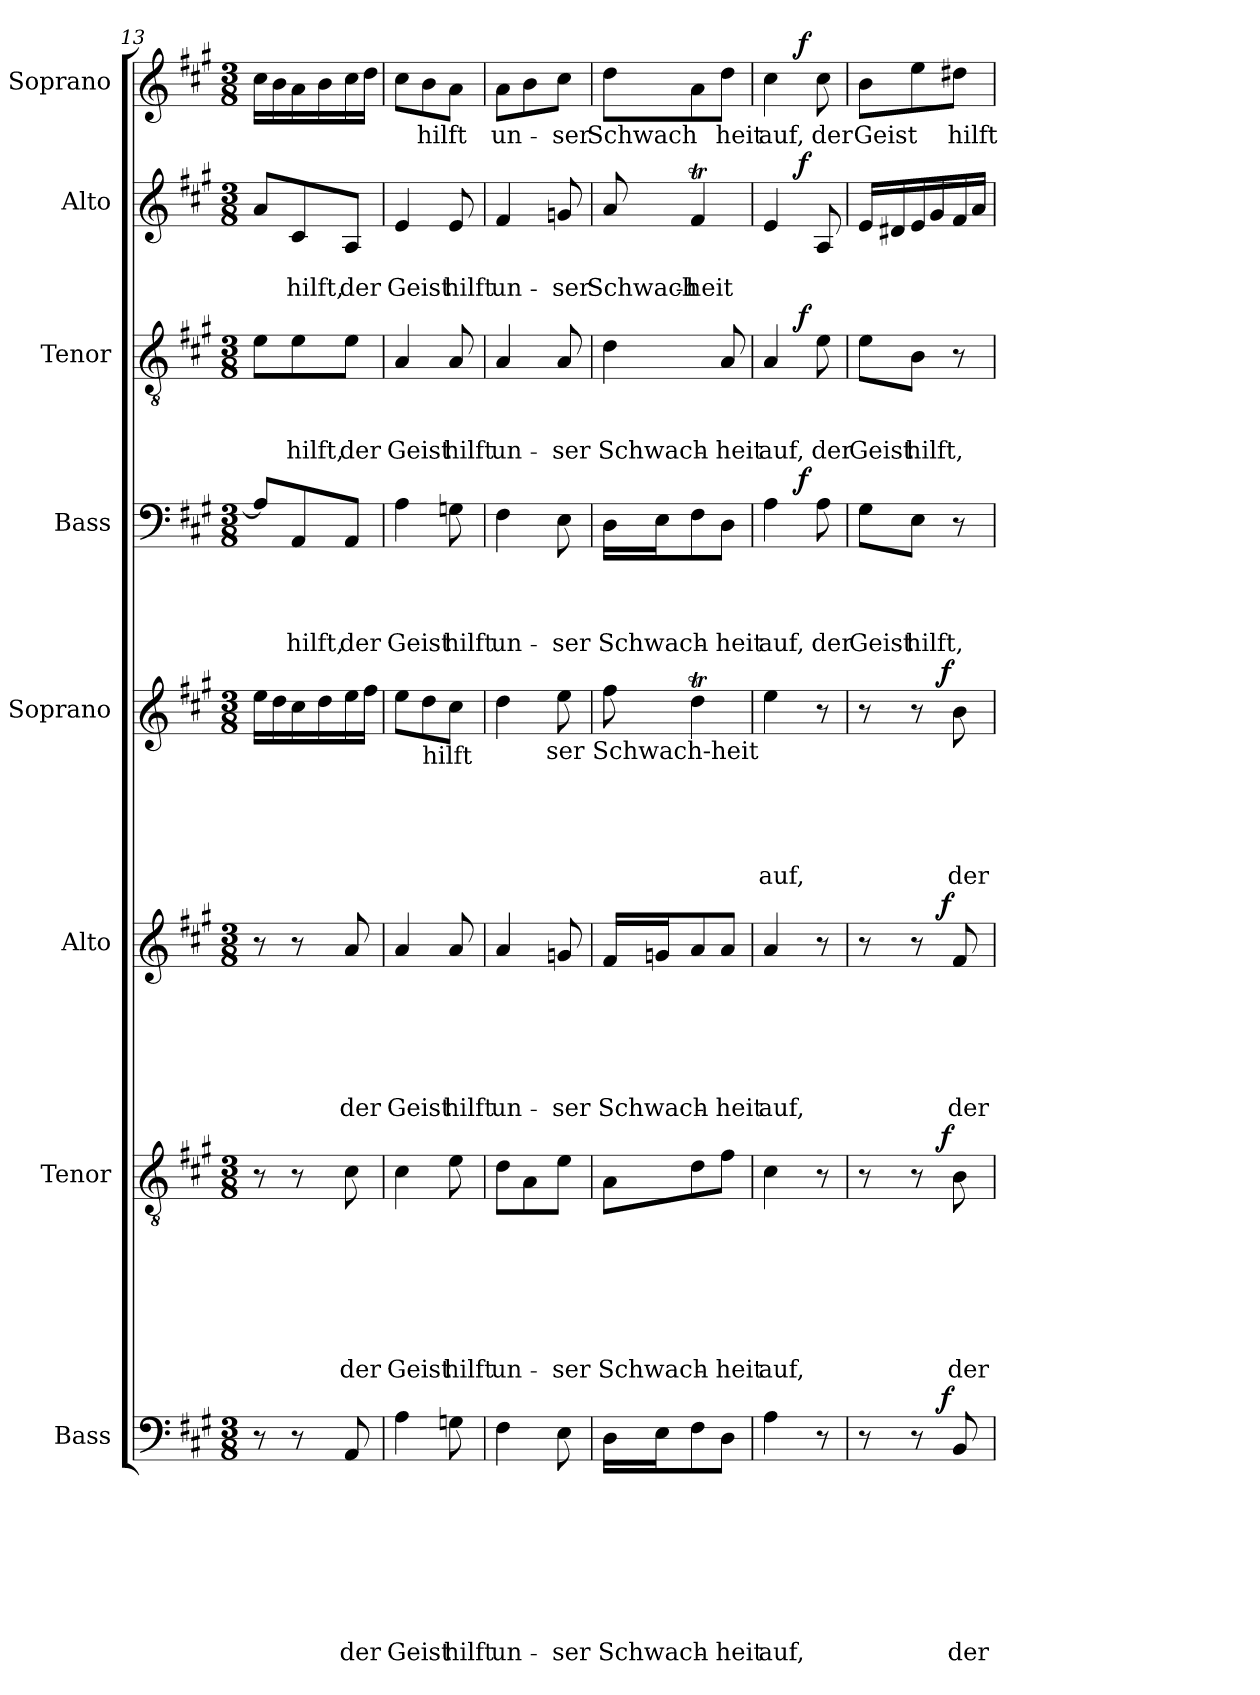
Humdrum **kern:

**kern	**text	**text	**text	**text	**text	**text	**text	**text	**dynam	**kern	**text	**text	**text	**text	**text	**text	**text	**dynam	**kern	**text	**text	**text	**text	**text	**text	**dynam	**kern	**text	**text	**text	**text	**text	**dynam	**kern	**text	**text	**text	**text	**dynam	**kern	**text	**text	**text	**dynam	**kern	**text	**text	**dynam	**kern	**text	**dynam
*part8	*part8	*part8	*part8	*part8	*part8	*part8	*part8	*part8	*part8	*part7	*part7	*part7	*part7	*part7	*part7	*part7	*part7	*part7	*part6	*part6	*part6	*part6	*part6	*part6	*part6	*part6	*part5	*part5	*part5	*part5	*part5	*part5	*part5	*part4	*part4	*part4	*part4	*part4	*part4	*part3	*part3	*part3	*part3	*part3	*part2	*part2	*part2	*part2	*part1	*part1	*part1
*staff8	*staff8	*staff8	*staff8	*staff8	*staff8	*staff8	*staff8	*staff8	*staff8	*staff7	*staff7	*staff7	*staff7	*staff7	*staff7	*staff7	*staff7	*staff7	*staff6	*staff6	*staff6	*staff6	*staff6	*staff6	*staff6	*staff6	*staff5	*staff5	*staff5	*staff5	*staff5	*staff5	*staff5	*staff4	*staff4	*staff4	*staff4	*staff4	*staff4	*staff3	*staff3	*staff3	*staff3	*staff3	*staff2	*staff2	*staff2	*staff2	*staff1	*staff1	*staff1
*I"Bass	*	*	*	*	*	*	*	*	*	*I"Tenor	*	*	*	*	*	*	*	*	*I"Alto	*	*	*	*	*	*	*	*I"Soprano	*	*	*	*	*	*	*I"Bass	*	*	*	*	*	*I"Tenor	*	*	*	*	*I"Alto	*	*	*	*I"Soprano	*	*
*clefF4	*	*	*	*	*	*	*	*	*	*clefGv2	*	*	*	*	*	*	*	*	*clefG2	*	*	*	*	*	*	*	*clefG2	*	*	*	*	*	*	*clefF4	*	*	*	*	*	*clefGv2	*	*	*	*	*clefG2	*	*	*	*clefG2	*	*
*k[f#c#g#]	*	*	*	*	*	*	*	*	*	*k[f#c#g#]	*	*	*	*	*	*	*	*	*k[f#c#g#]	*	*	*	*	*	*	*	*k[f#c#g#]	*	*	*	*	*	*	*k[f#c#g#]	*	*	*	*	*	*k[f#c#g#]	*	*	*	*	*k[f#c#g#]	*	*	*	*k[f#c#g#]	*	*
*A:	*	*	*	*	*	*	*	*	*	*A:	*	*	*	*	*	*	*	*	*A:	*	*	*	*	*	*	*	*A:	*	*	*	*	*	*	*A:	*	*	*	*	*	*A:	*	*	*	*	*A:	*	*	*	*A:	*	*
*M3/8	*	*	*	*	*	*	*	*	*	*M3/8	*	*	*	*	*	*	*	*	*M3/8	*	*	*	*	*	*	*	*M3/8	*	*	*	*	*	*	*M3/8	*	*	*	*	*	*M3/8	*	*	*	*	*M3/8	*	*	*	*M3/8	*	*
=13	=13	=13	=13	=13	=13	=13	=13	=13	=13	=13	=13	=13	=13	=13	=13	=13	=13	=13	=13	=13	=13	=13	=13	=13	=13	=13	=13	=13	=13	=13	=13	=13	=13	=13	=13	=13	=13	=13	=13	=13	=13	=13	=13	=13	=13	=13	=13	=13	=13	=13	=13
8r	.	.	.	.	.	.	.	.	.	8r	.	.	.	.	.	.	.	.	8r	.	.	.	.	.	.	.	16ee\LL	.	.	.	.	.	.	8A/L]	.	.	.	.	.	8e\L	.	.	.	.	8a/L	.	.	.	16cc#\LL	.	.
.	.	.	.	.	.	.	.	.	.	.	.	.	.	.	.	.	.	.	.	.	.	.	.	.	.	.	16dd\	.	.	.	.	.	.	.	.	.	.	.	.	.	.	.	.	.	.	.	.	.	16b\	.	.
!	!	!	!	!	!	!	!	!	!	!	!	!	!	!	!	!	!	!	!	!	!	!	!	!	!	!	!	!	!	!	!	!	!	!	!	!	!	!LO:LY:b	!	!	!	!	!LO:LY:b	!	!	!	!LO:LY:b	!	!	!	!
8r	.	.	.	.	.	.	.	.	.	8r	.	.	.	.	.	.	.	.	8r	.	.	.	.	.	.	.	16cc#\	.	.	.	.	.	.	8AA/	.	.	.	hilft,	.	8e\	.	.	hilft,	.	8c#/	.	hilft,	.	16a\	.	.
.	.	.	.	.	.	.	.	.	.	.	.	.	.	.	.	.	.	.	.	.	.	.	.	.	.	.	16dd\	.	.	.	.	.	.	.	.	.	.	.	.	.	.	.	.	.	.	.	.	.	16b\	.	.
!	!	!	!	!	!	!	!	!LO:LY:b	!	!	!	!	!	!	!	!	!LO:LY:b	!	!	!	!	!	!	!	!LO:LY:b	!	!	!	!	!	!	!	!	!	!	!	!	!LO:LY:b	!	!	!	!	!LO:LY:b	!	!	!	!LO:LY:b	!	!	!	!
8AA/	.	.	.	.	.	.	.	der	.	8c#\	.	.	.	.	.	.	der	.	8a/	.	.	.	.	.	der	.	16ee\	.	.	.	.	.	.	8AA/J	.	.	.	der	.	8e\J	.	.	der	.	8A/J	.	der	.	16cc#\	.	.
.	.	.	.	.	.	.	.	.	.	.	.	.	.	.	.	.	.	.	.	.	.	.	.	.	.	.	16ff#\JJ	.	.	.	.	.	.	.	.	.	.	.	.	.	.	.	.	.	.	.	.	.	16dd\JJ	.	.
=14	=14	=14	=14	=14	=14	=14	=14	=14	=14	=14	=14	=14	=14	=14	=14	=14	=14	=14	=14	=14	=14	=14	=14	=14	=14	=14	=14	=14	=14	=14	=14	=14	=14	=14	=14	=14	=14	=14	=14	=14	=14	=14	=14	=14	=14	=14	=14	=14	=14	=14	=14
!	!	!	!	!	!	!	!	!LO:LY:b	!	!	!	!	!	!	!	!	!LO:LY:b	!	!	!	!	!	!	!	!LO:LY:b	!	!	!	!	!	!	!	!	!	!	!	!	!LO:LY:b	!	!	!	!	!LO:LY:b	!	!	!	!LO:LY:b	!	!	!	!
4A\	.	.	.	.	.	.	.	Geist	.	4c#\	.	.	.	.	.	.	Geist	.	4a/	.	.	.	.	.	Geist	.	8ee\L	.	.	.	.	.	.	4A\	.	.	.	Geist	.	4A/	.	.	Geist	.	4e/	.	Geist	.	8cc#\L	.	.
!	!	!	!	!	!	!	!	!	!	!	!	!	!	!	!	!	!	!	!	!	!	!	!	!	!	!	!LO:TX:b:t=hilft	!	!	!	!	!	!	!	!	!	!	!	!	!	!	!	!	!	!	!	!	!	!	!	!
!	!	!	!	!	!	!	!	!	!	!	!	!	!	!	!	!	!	!	!	!	!	!	!	!	!	!	!	!	!	!	!	!	!	!	!	!	!	!	!	!	!	!	!	!	!	!	!	!	!	!LO:LY:b	!
.	.	.	.	.	.	.	.	.	.	.	.	.	.	.	.	.	.	.	.	.	.	.	.	.	.	.	8dd\	.	.	.	.	.	.	.	.	.	.	.	.	.	.	.	.	.	.	.	.	.	8b\	hilft	.
!	!	!	!	!	!	!	!	!LO:LY:b	!	!	!	!	!	!	!	!	!LO:LY:b	!	!	!	!	!	!	!	!LO:LY:b	!	!	!	!	!	!	!	!	!	!	!	!	!LO:LY:b	!	!	!	!	!LO:LY:b	!	!	!	!LO:LY:b	!	!	!	!
8Gn\	.	.	.	.	.	.	.	hilft	.	8e\	.	.	.	.	.	.	hilft	.	8a/	.	.	.	.	.	hilft	.	8cc#\J	.	.	.	.	.	.	8Gn\	.	.	.	hilft	.	8A/	.	.	hilft	.	8e/	.	hilft	.	8a\J	.	.
=15	=15	=15	=15	=15	=15	=15	=15	=15	=15	=15	=15	=15	=15	=15	=15	=15	=15	=15	=15	=15	=15	=15	=15	=15	=15	=15	=15	=15	=15	=15	=15	=15	=15	=15	=15	=15	=15	=15	=15	=15	=15	=15	=15	=15	=15	=15	=15	=15	=15	=15	=15
!	!	!	!	!	!	!	!	!	!	!	!	!	!	!	!	!	!	!	!	!	!	!	!	!	!	!	!LO:TX:b:t=un -	!	!	!	!	!	!	!	!	!	!	!	!	!	!	!	!	!	!	!	!	!	!	!	!
!	!	!	!	!	!	!	!	!LO:LY:b	!	!	!	!	!	!	!	!	!LO:LY:b	!	!	!	!	!	!	!	!LO:LY:b	!	!	!	!	!	!	!	!	!	!	!	!	!LO:LY:b	!	!	!	!	!LO:LY:b	!	!	!	!LO:LY:b	!	!	!LO:LY:b	!
*	*	*	*	*	*	*	*	*	*	*	*	*	*	*	*	*	*	*	*	*	*	*	*	*	*	*	*^	*	*	*	*	*	*	*	*	*	*	*	*	*	*	*	*	*	*	*	*	*	*	*	*
4F#\	.	.	.	.	.	.	.	un-	.	8d\L	.	.	.	.	.	.	un-	.	4a/	.	.	.	.	.	un-	.	4dd\	8..ryy	.	.	.	.	.	.	4F#\	.	.	.	un-	.	4A/	.	.	un-	.	4f#/	.	un-	.	8a\L	un-	.
.	.	.	.	.	.	.	.	.	.	8A\	.	.	.	.	.	.	.	.	.	.	.	.	.	.	.	.	.	.	.	.	.	.	.	.	.	.	.	.	.	.	.	.	.	.	.	.	.	.	.	8b\	.	.
!	!	!	!	!	!	!	!	!	!	!	!	!	!	!	!	!	!	!	!	!	!	!	!	!	!	!	!	!LO:TX:b:t=ser Schwach-heit	!	!	!	!	!	!	!	!	!	!	!	!	!	!	!	!	!	!	!	!	!	!	!	!
.	.	.	.	.	.	.	.	.	.	.	.	.	.	.	.	.	.	.	.	.	.	.	.	.	.	.	.	8ryy	.	.	.	.	.	.	.	.	.	.	.	.	.	.	.	.	.	.	.	.	.	.	.	.
!	!	!	!	!	!	!	!	!LO:LY:b	!	!	!	!	!	!	!	!	!LO:LY:b	!	!	!	!	!	!	!	!LO:LY:b	!	!	!	!	!	!	!	!	!	!	!	!	!	!LO:LY:b	!	!	!	!	!LO:LY:b	!	!	!	!LO:LY:b	!	!	!LO:LY:b	!
8E\	.	.	.	.	.	.	.	-ser	.	8e\J	.	.	.	.	.	.	-ser	.	8gn/	.	.	.	.	.	-ser	.	8ee\	.	.	.	.	.	.	.	8E\	.	.	.	-ser	.	8A/	.	.	-ser	.	8gn/	.	-ser	.	8cc#\J	-ser	.
.	.	.	.	.	.	.	.	.	.	.	.	.	.	.	.	.	.	.	.	.	.	.	.	.	.	.	.	32ryy	.	.	.	.	.	.	.	.	.	.	.	.	.	.	.	.	.	.	.	.	.	.	.	.
=16	=16	=16	=16	=16	=16	=16	=16	=16	=16	=16	=16	=16	=16	=16	=16	=16	=16	=16	=16	=16	=16	=16	=16	=16	=16	=16	=16	=16	=16	=16	=16	=16	=16	=16	=16	=16	=16	=16	=16	=16	=16	=16	=16	=16	=16	=16	=16	=16	=16	=16	=16	=16
!	!	!	!	!	!	!	!	!LO:LY:b	!	!	!	!	!	!	!	!	!LO:LY:b	!	!	!	!	!	!	!	!LO:LY:b	!	!	!	!	!	!	!	!	!	!	!	!	!	!LO:LY:b	!	!	!	!	!LO:LY:b	!	!	!	!LO:LY:b	!	!	!LO:LY:b	!
*	*	*	*	*	*	*	*	*	*	*	*	*	*	*	*	*	*	*	*	*	*	*	*	*	*	*	*v	*v	*	*	*	*	*	*	*	*	*	*	*	*	*	*	*	*	*	*	*	*	*	*	*	*
16D\LL	.	.	.	.	.	.	.	Schwach-	.	8A\L	.	.	.	.	.	.	Schwach-	.	16f#/LL	.	.	.	.	.	Schwach-	.	8ff#\	.	.	.	.	.	.	16D\LL	.	.	.	Schwach-	.	4d\	.	.	Schwach-	.	8a/	.	Schwach-	.	8dd\L	Schwach	.
16E\J	.	.	.	.	.	.	.	.	.	.	.	.	.	.	.	.	.	.	16gn/J	.	.	.	.	.	.	.	.	.	.	.	.	.	.	16E\J	.	.	.	.	.	.	.	.	.	.	.	.	.	.	.	.	.
!	!	!	!	!	!	!	!	!	!	!	!	!	!	!	!	!	!	!	!	!	!	!	!	!	!	!	!	!	!	!	!	!	!	!	!	!	!	!	!	!	!	!	!	!	!	!	!LO:LY:b:rj	!	!	!	!
8F#\	.	.	.	.	.	.	.	.	.	8d\	.	.	.	.	.	.	.	.	8a/	.	.	.	.	.	.	.	4ddT\	.	.	.	.	.	.	8F#\	.	.	.	.	.	.	.	.	.	.	4f#T/	.	-heit	.	8a\	.	.
!	!	!	!	!	!	!	!	!LO:LY:b	!	!	!	!	!	!	!	!	!LO:LY:b	!	!	!	!	!	!	!	!LO:LY:b	!	!	!	!	!	!	!	!	!	!	!	!	!LO:LY:b	!	!	!	!	!LO:LY:b	!	!	!	!	!	!	!LO:LY:b	!
8D\J	.	.	.	.	.	.	.	-heit	.	8f#\J	.	.	.	.	.	.	-heit	.	8a/J	.	.	.	.	.	-heit	.	.	.	.	.	.	.	.	8D\J	.	.	.	-heit	.	8A/	.	.	-heit	.	.	.	.	.	8dd\J	heit	.
!!LO:PB:g=z
=17	=17	=17	=17	=17	=17	=17	=17	=17	=17	=17	=17	=17	=17	=17	=17	=17	=17	=17	=17	=17	=17	=17	=17	=17	=17	=17	=17	=17	=17	=17	=17	=17	=17	=17	=17	=17	=17	=17	=17	=17	=17	=17	=17	=17	=17	=17	=17	=17	=17	=17	=17
!	!	!	!	!	!	!	!	!	!	!	!	!	!	!	!	!	!	!	!	!	!	!	!	!	!	!	!	!	!	!	!	!	!	!	!	!	!	!	!	!LO:TX:a:t=auf, der	!	!	!	!	!	!	!	!	!	!	!
!	!	!	!	!	!	!	!	!LO:LY:b	!	!	!	!	!	!	!	!	!LO:LY:b	!	!	!	!	!	!	!	!LO:LY:b	!	!	!	!	!	!	!LO:LY:b	!	!	!	!	!	!LO:LY:b	!	!	!	!	!LO:LY:b	!	!	!	!	!	!	!LO:LY:b	!
*	*	*	*	*	*	*	*	*	*	*	*	*	*	*	*	*	*	*	*	*	*	*	*	*	*	*	*	*	*	*	*	*	*	*^	*	*	*	*	*	*^	*	*	*	*	*^	*	*	*	*^	*	*
4A\	.	.	.	.	.	.	.	auf,	.	4c#\	.	.	.	.	.	.	auf,	.	4a/	.	.	.	.	.	auf,	.	4ee\	.	.	.	.	auf,	.	4A\	8.ryy	.	.	.	auf,	.	4A/	8.ryy	.	.	auf,	.	4e/	8.ryy	.	.	.	4cc#\	8.ryy	auf,	.
!	!	!	!	!	!	!	!	!	!	!	!	!	!	!	!	!	!	!	!	!	!	!	!	!	!	!	!	!	!	!	!	!	!	!	!	!	!	!	!	!LO:DY:a	!	!	!	!	!	!LO:DY:a	!	!	!	!	!LO:DY:a	!	!	!	!LO:DY:a
.	.	.	.	.	.	.	.	.	.	.	.	.	.	.	.	.	.	.	.	.	.	.	.	.	.	.	.	.	.	.	.	.	.	.	8.ryy	.	.	.	.	f	.	8.ryy	.	.	.	f	.	8.ryy	.	.	f	.	8.ryy	.	f
!	!	!	!	!	!	!	!	!	!	!	!	!	!	!	!	!	!	!	!	!	!	!	!	!	!	!	!	!	!	!	!	!	!	!	!	!	!	!	!LO:LY:b	!	!	!	!	!	!LO:LY:b	!	!	!	!	!	!	!	!	!LO:LY:b	!
8r	.	.	.	.	.	.	.	.	.	8r	.	.	.	.	.	.	.	.	8r	.	.	.	.	.	.	.	8r	.	.	.	.	.	.	8A\	.	.	.	.	der	.	8e\	.	.	.	der	.	8A/	.	.	.	.	8cc#\	.	der	.
=18	=18	=18	=18	=18	=18	=18	=18	=18	=18	=18	=18	=18	=18	=18	=18	=18	=18	=18	=18	=18	=18	=18	=18	=18	=18	=18	=18	=18	=18	=18	=18	=18	=18	=18	=18	=18	=18	=18	=18	=18	=18	=18	=18	=18	=18	=18	=18	=18	=18	=18	=18	=18	=18	=18	=18
!	!	!	!	!	!	!	!	!	!	!	!	!	!	!	!	!	!	!	!	!	!	!	!	!	!	!	!	!	!	!	!	!	!	!	!	!	!	!	!	!	!LO:TX:a:t=Geist	!	!	!	!	!	!	!	!	!	!	!	!	!	!
!	!	!	!	!	!	!	!	!	!	!	!	!	!	!	!	!	!	!	!	!	!	!	!	!	!	!	!	!	!	!	!	!	!	!	!	!	!	!	!LO:LY:b	!	!	!	!	!	!LO:LY:b	!	!	!	!	!	!	!	!	!LO:LY:b	!
*	*	*	*	*	*	*	*	*	*	*	*	*	*	*	*	*	*	*	*	*	*	*	*	*	*	*	*	*	*	*	*	*	*	*v	*v	*	*	*	*	*	*	*	*	*	*	*	*v	*v	*	*	*	*v	*v	*	*
*^	*	*	*	*	*	*	*	*	*	*^	*	*	*	*	*	*	*	*	*^	*	*	*	*	*	*	*	*^	*	*	*	*	*	*	*	*	*	*	*	*	*v	*v	*	*	*	*	*	*	*	*	*	*	*
8r	8..ryy	.	.	.	.	.	.	.	.	.	8r	8..ryy	.	.	.	.	.	.	.	.	8r	8..ryy	.	.	.	.	.	.	.	8r	8..ryy	.	.	.	.	.	.	8G#\L	.	.	.	Geist	.	8e\L	.	.	Geist	.	16e/LL	.	.	.	8b\L	Geist	.
.	.	.	.	.	.	.	.	.	.	.	.	.	.	.	.	.	.	.	.	.	.	.	.	.	.	.	.	.	.	.	.	.	.	.	.	.	.	.	.	.	.	.	.	.	.	.	.	.	16d#X/	.	.	.	.	.	.
!	!	!	!	!	!	!	!	!	!	!	!	!	!	!	!	!	!	!	!	!	!	!	!	!	!	!	!	!	!	!	!	!	!	!	!	!	!	!	!	!	!	!LO:LY:b	!	!	!	!	!LO:LY:b	!	!	!	!	!	!	!	!
8r	.	.	.	.	.	.	.	.	.	.	8r	.	.	.	.	.	.	.	.	.	8r	.	.	.	.	.	.	.	.	8r	.	.	.	.	.	.	.	8E\J	.	.	.	hilft,	.	8B\J	.	.	hilft,	.	16e/	.	.	.	8ee\	.	.
.	.	.	.	.	.	.	.	.	.	.	.	.	.	.	.	.	.	.	.	.	.	.	.	.	.	.	.	.	.	.	.	.	.	.	.	.	.	.	.	.	.	.	.	.	.	.	.	.	16g#/	.	.	.	.	.	.
!	!	!	!	!	!	!	!	!	!	!LO:DY:a	!	!	!	!	!	!	!	!	!	!LO:DY:a	!	!	!	!	!	!	!	!	!LO:DY:a	!	!	!	!	!	!	!	!LO:DY:a	!	!	!	!	!	!	!	!	!	!	!	!	!	!	!	!	!	!
.	8ryy	.	.	.	.	.	.	.	.	f	.	8ryy	.	.	.	.	.	.	.	f	.	8ryy	.	.	.	.	.	.	f	.	8ryy	.	.	.	.	.	f	.	.	.	.	.	.	.	.	.	.	.	.	.	.	.	.	.	.
!	!	!	!	!	!	!	!	!	!LO:LY:b	!	!	!	!	!	!	!	!	!	!LO:LY:b	!	!	!	!	!	!	!	!	!LO:LY:b	!	!	!	!	!	!	!	!LO:LY:b	!	!	!	!	!	!	!	!	!	!	!	!	!	!	!	!	!	!LO:LY:b	!
8BB/	.	.	.	.	.	.	.	.	der	.	8B\	.	.	.	.	.	.	.	der	.	8f#/	.	.	.	.	.	.	der	.	8b\	.	.	.	.	.	der	.	8r	.	.	.	.	.	8r	.	.	.	.	16f#/	.	.	.	8dd#X\J	hilft	.
.	.	.	.	.	.	.	.	.	.	.	.	.	.	.	.	.	.	.	.	.	.	.	.	.	.	.	.	.	.	.	.	.	.	.	.	.	.	.	.	.	.	.	.	.	.	.	.	.	16a/JJ	.	.	.	.	.	.
.	32ryy	.	.	.	.	.	.	.	.	.	.	32ryy	.	.	.	.	.	.	.	.	.	32ryy	.	.	.	.	.	.	.	.	32ryy	.	.	.	.	.	.	.	.	.	.	.	.	.	.	.	.	.	.	.	.	.	.	.	.
*v	*v	*	*	*	*	*	*	*	*	*	*	*	*	*	*	*	*	*	*	*	*v	*v	*	*	*	*	*	*	*	*v	*v	*	*	*	*	*	*	*	*	*	*	*	*	*	*	*	*	*	*	*	*	*	*	*	*
*	*	*	*	*	*	*	*	*	*	*v	*v	*	*	*	*	*	*	*	*	*	*	*	*	*	*	*	*	*	*	*	*	*	*	*	*	*	*	*	*	*	*	*	*	*	*	*	*	*	*	*	*	*
=	=	=	=	=	=	=	=	=	=	=	=	=	=	=	=	=	=	=	=	=	=	=	=	=	=	=	=	=	=	=	=	=	=	=	=	=	=	=	=	=	=	=	=	=	=	=	=	=	=	=	=
*-	*-	*-	*-	*-	*-	*-	*-	*-	*-	*-	*-	*-	*-	*-	*-	*-	*-	*-	*-	*-	*-	*-	*-	*-	*-	*-	*-	*-	*-	*-	*-	*-	*-	*-	*-	*-	*-	*-	*-	*-	*-	*-	*-	*-	*-	*-	*-	*-	*-	*-	*-
